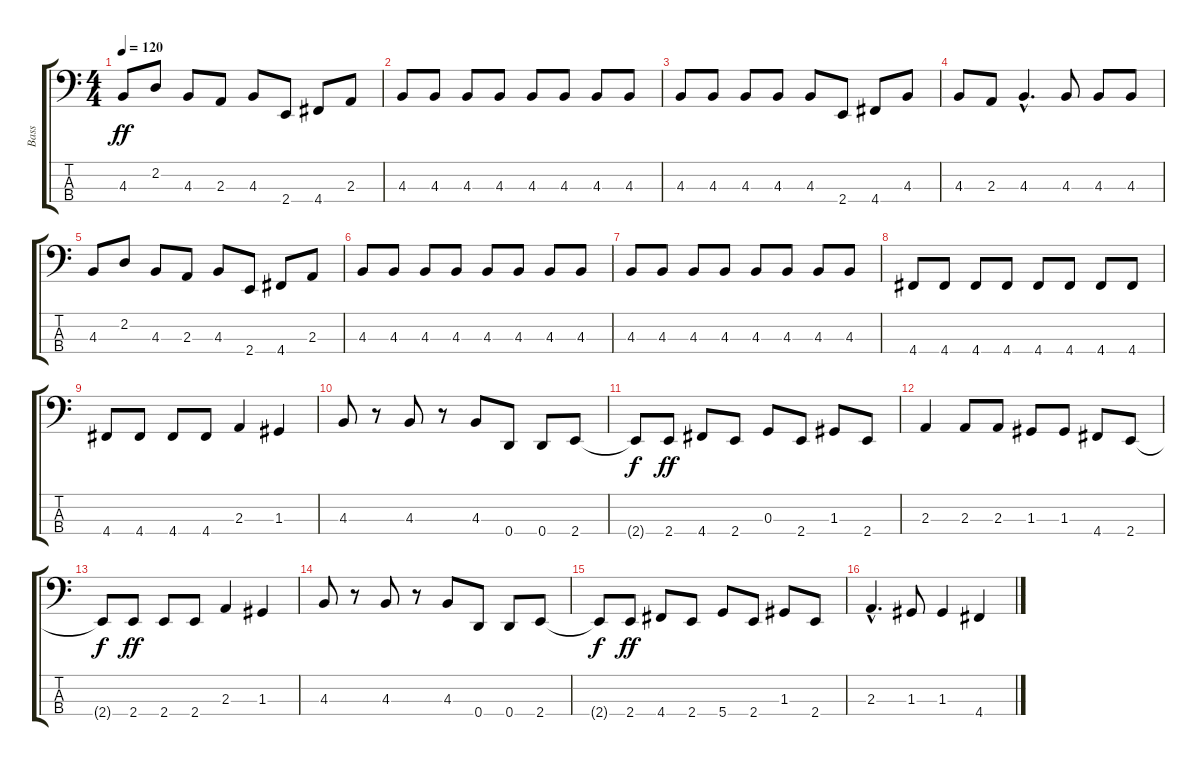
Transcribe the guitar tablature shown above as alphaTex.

\track ("Bass" "Bass") {instrument electricbasspick}
\staff {score tabs}
\tuning (F2 C2 G1 D1) {hide}
\ts (4 4)
\tempo 120
\clef f4
\ks c
4.3.8{dy ff} 2.2.8 4.3.8 2.3.8 4.3.8 2.4.8 4.4.8 2.3.8 |
4.3.8 4.3.8 4.3.8 4.3.8 4.3.8 4.3.8 4.3.8 4.3.8 |
4.3.8 4.3.8 4.3.8 4.3.8 4.3.8 2.4.8 4.4.8 4.3.8 |
4.3.8 2.3.8 4.3{hac}.4{d} 4.3.8 4.3.8 4.3.8 |
4.3.8 2.2.8 4.3.8 2.3.8 4.3.8 2.4.8 4.4.8 2.3.8 |
4.3.8 4.3.8 4.3.8 4.3.8 4.3.8 4.3.8 4.3.8 4.3.8 |
4.3.8 4.3.8 4.3.8 4.3.8 4.3.8 4.3.8 4.3.8 4.3.8 |
4.4.8 4.4.8 4.4.8 4.4.8 4.4.8 4.4.8 4.4.8 4.4.8 |
4.4.8 4.4.8 4.4.8 4.4.8 2.3.4 1.3.4 |
4.3.8 r.8 4.3.8 r.8 4.3.8 0.4.8 0.4.8 2.4.8 |
2.4{t}.8{dy f} 2.4.8{dy ff} 4.4.8 2.4.8 0.3.8 2.4.8 1.3.8 2.4.8 |
2.3.4 2.3.8 2.3.8 1.3.8 1.3.8 4.4.8 2.4.8 |
2.4{t}.8{dy f} 2.4.8{dy ff} 2.4.8 2.4.8 2.3.4 1.3.4 |
4.3.8 r.8 4.3.8 r.8 4.3.8 0.4.8 0.4.8 2.4.8 |
2.4{t}.8{dy f} 2.4.8{dy ff} 4.4.8 2.4.8 5.4.8 2.4.8 1.3.8 2.4.8 |
2.3{hac}.4{d} 1.3.8 1.3.4 4.4.4
